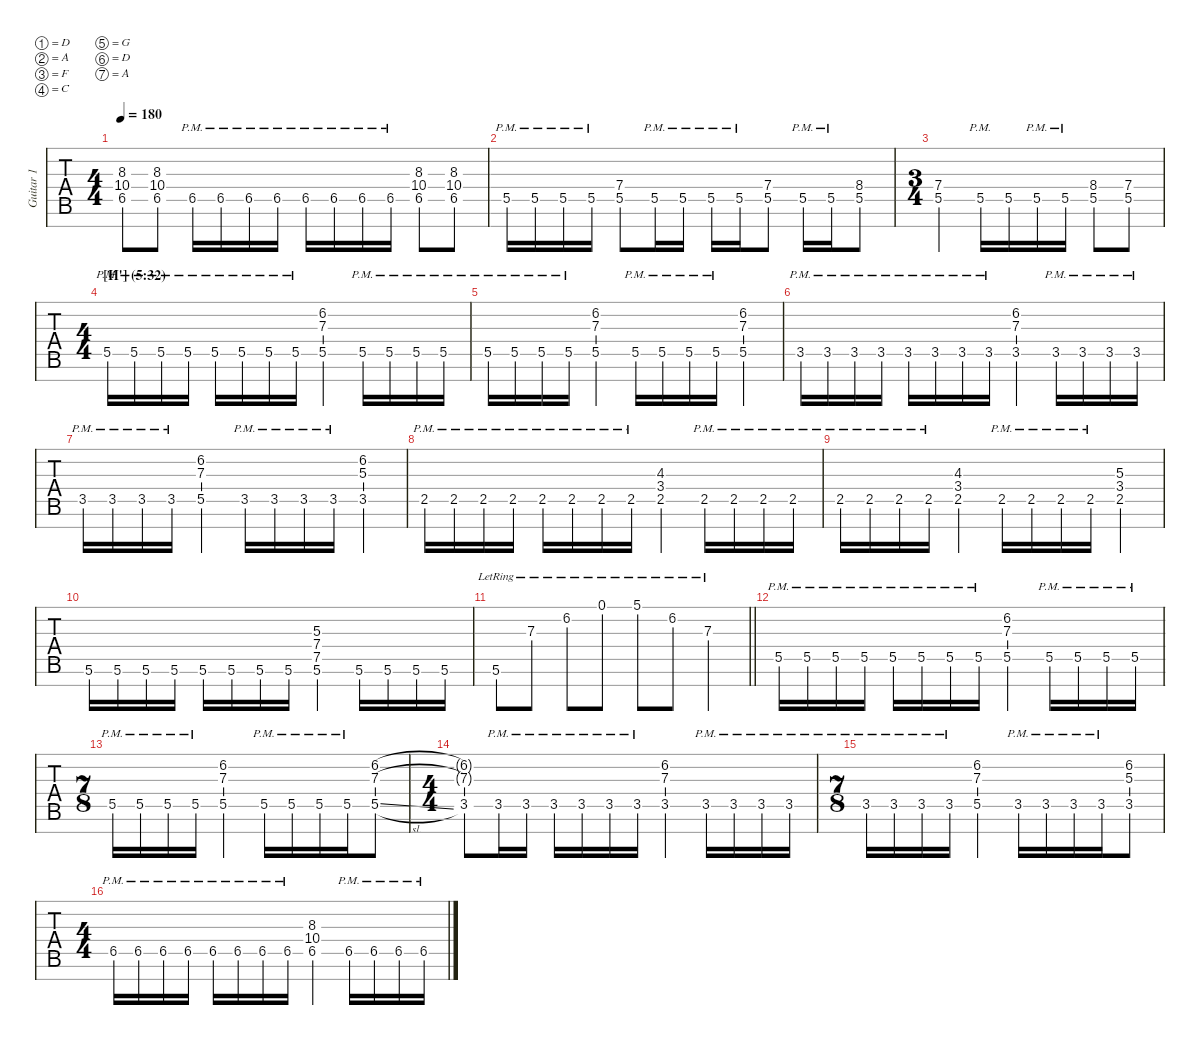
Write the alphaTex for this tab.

\defaultSystemsLayout 2
\hideDynamics
\bracketExtendMode nobrackets
\multiTrackTrackNamePolicy allsystems
\firstSystemTrackNameMode fullname
\otherSystemsTrackNameMode fullname
\otherSystemsTrackNameOrientation horizontal
\track ("Guitar 1" "Gtr. 1") {instrument distortionguitar}
\staff {tabs}
\tuning (D4 A3 F3 C3 G2 D2 A1)
\ts (4 4)
\scale
1.00111
\tempo 180
\accidentals auto
\clef g2
\ottava regular
\simile none
\ks aminor
(8.3{t acc b} 10.4{t} 6.5{t acc b}).8{dy f} (8.3{acc b} 10.4 6.5{acc b}).8 6.5{pm acc b}.16 6.5{pm acc b}.16 6.5{pm acc b}.16 6.5{pm acc b}.16 6.5{pm acc b}.16 6.5{pm acc b}.16 6.5{pm acc b}.16 6.5{pm acc b}.16 (8.3{acc b} 10.4 6.5{acc b}).8 (8.3{acc b} 10.4 6.5{acc b}).8 |
\scale
0.999292 5.5{pm}.16 5.5{pm}.16 5.5{pm}.16 5.5{pm}.16 (7.4 5.5).8 5.5{pm}.16 5.5{pm}.16 5.5{pm}.16 5.5{pm}.16 (7.4 5.5).8 5.5{pm}.16 5.5{pm}.16 (8.4{acc b} 5.5).8 |
\ts (3 4)
\scale
1.00071 (7.4 5.5).4 5.5{pm}.16 5.5.16 5.5{pm}.16 5.5{pm}.16 (8.4{acc b} 5.5).8 (7.4 5.5).8 |
\ts (4 4)
\section ("" "[H'] (5:32)")
\scale
1.00019 5.5{pm}.16 5.5{pm}.16 5.5{pm}.16 5.5{pm}.16 5.5{pm}.16 5.5{pm}.16 5.5{pm}.16 5.5{pm}.16 (6.2 7.3 5.5).4 5.5{pm}.16 5.5{pm}.16 5.5{pm}.16 5.5{pm}.16 |
\scale
0.999808 5.5{pm}.16 5.5{pm}.16 5.5{pm}.16 5.5{pm}.16 (6.2 7.3 5.5).4 5.5{pm}.16 5.5{pm}.16 5.5{pm}.16 5.5{pm}.16 (6.2 7.3 5.5).4 |
\scale
0.998829 3.5{pm}.16 3.5{pm}.16 3.5{pm}.16 3.5{pm}.16 3.5{pm}.16 3.5{pm}.16 3.5{pm}.16 3.5{pm}.16 (6.2 7.3 3.5).4 3.5{pm}.16 3.5{pm}.16 3.5{pm}.16 3.5{pm}.16 |
\scale
1.00117 3.5{pm}.16 3.5{pm}.16 3.5{pm}.16 3.5{pm}.16 (6.2 7.3 5.5).4 3.5{pm}.16 3.5{pm}.16 3.5{pm}.16 3.5{pm}.16 (6.2 5.3 3.5).4 |
\scale
1.00024 2.5{pm}.16 2.5{pm}.16 2.5{pm}.16 2.5{pm}.16 2.5{pm}.16 2.5{pm}.16 2.5{pm}.16 2.5{pm}.16 (4.3 3.4 2.5).4 2.5{pm}.16 2.5{pm}.16 2.5{pm}.16 2.5{pm}.16 |
\scale
0.999761 2.5{pm}.16 2.5{pm}.16 2.5{pm}.16 2.5{pm}.16 (4.3 3.4 2.5).4 2.5{pm}.16 2.5{pm}.16 2.5{pm}.16 2.5{pm}.16 (5.3 3.4 2.5).4 |
\scale
0.999097 5.6.16 5.6.16 5.6.16 5.6.16 5.6.16 5.6.16 5.6.16 5.6.16 (5.3 7.4 7.5 5.6).4 5.6.16 5.6.16 5.6.16 5.6.16 |
\scale
1.0009
\barLineRight lightlight
5.6{lr}.8 7.3{lr}.8 6.2{lr}.8 0.1{lr}.8 5.1{lr}.8 6.2{lr}.8 7.3{lr}.4 |
\scale
0.999922 5.5{pm}.16 5.5{pm}.16 5.5{pm}.16 5.5{pm}.16 5.5{pm}.16 5.5{pm}.16 5.5{pm}.16 5.5{pm}.16 (6.2 7.3 5.5).4 5.5{pm}.16 5.5{pm}.16 5.5{pm}.16 5.5{pm}.16 |
\ts (7 8)
\scale
1.00008 5.5{pm}.16 5.5{pm}.16 5.5{pm}.16 5.5{pm}.16 (6.2 7.3 5.5).4 5.5{pm}.16 5.5{pm}.16 5.5{pm}.16 5.5{pm}.16 (6.2 7.3 5.5{sl}).8 |
\ts (4 4)
\scale
0.999687 (6.2{t} 7.3{t} 3.5).8 3.5{pm}.16 3.5{pm}.16 3.5{pm}.16 3.5{pm}.16 3.5{pm}.16 3.5{pm}.16 (6.2 7.3 3.5).4 3.5{pm}.16 3.5{pm}.16 3.5{pm}.16 3.5{pm}.16 |
\ts (7 8)
\scale
1.00031 3.5{pm}.16 3.5{pm}.16 3.5{pm}.16 3.5{pm}.16 (6.2 7.3 5.5).4 3.5{pm}.16 3.5{pm}.16 3.5{pm}.16 3.5{pm}.16 (6.2 5.3 3.5).8 |
\ts (4 4)
\scale
0.999687 6.5{pm acc b}.16 6.5{pm acc b}.16 6.5{pm acc b}.16 6.5{pm acc b}.16 6.5{pm acc b}.16 6.5{pm acc b}.16 6.5{pm acc b}.16 6.5{pm acc b}.16 (8.3{acc b} 10.4 6.5{acc b}).4 6.5{pm acc b}.16 6.5{pm acc b}.16 6.5{pm acc b}.16 6.5{pm acc b}.16
